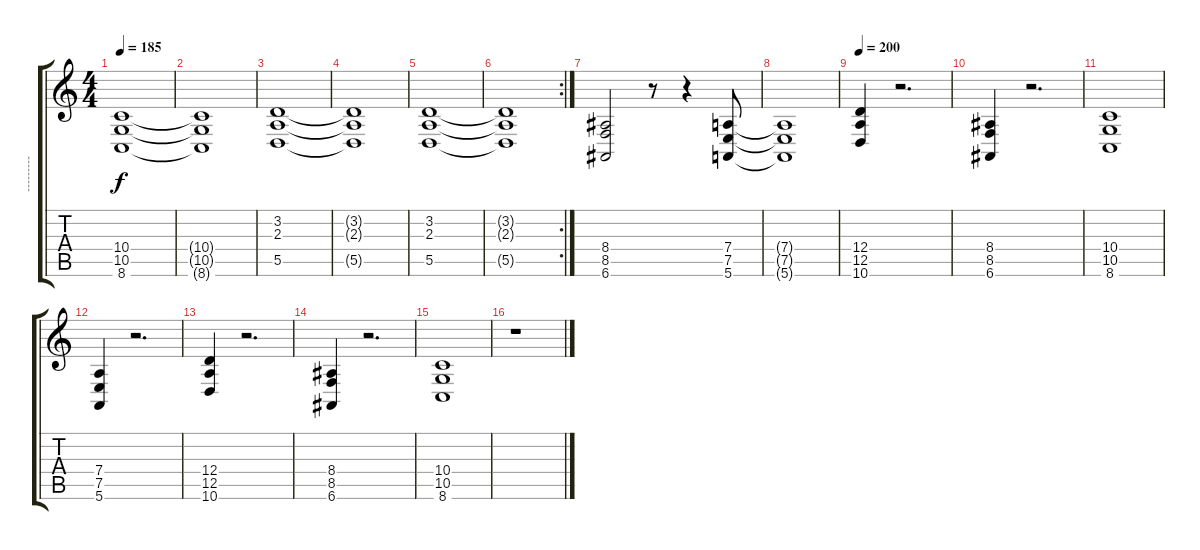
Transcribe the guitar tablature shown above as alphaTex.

\track ("---------" "---------") {instrument acousticgrandpiano}
\staff {score tabs}
\tuning (E4 B3 G3 D3 A2 E2) {hide}
\ts (4 4)
\tempo 185
\clef g2
\ks c
(10.4 10.5 8.6).1{dy f} |
(10.4{t} 10.5{t} 8.6{t}).1 |
(3.2 2.3 5.5).1 |
(3.2{t} 2.3{t} 5.5{t}).1 |
(3.2 2.3 5.5).1 |
\rc 2
(3.2{t} 2.3{t} 5.5{t}).1 |
(8.4 8.5 6.6).2 r.8 r.4 (7.4 7.5 5.6).8 |
(7.4{t} 7.5{t} 5.6{t}).1 |
\tempo 200
(12.4 12.5 10.6).4 r.2{d} |
(8.4 8.5 6.6).4 r.2{d} |
(10.4 10.5 8.6).1 |
(7.4 7.5 5.6).4 r.2{d} |
(12.4 12.5 10.6).4 r.2{d} |
(8.4 8.5 6.6).4 r.2{d} |
(10.4 10.5 8.6).1 |
r.1
